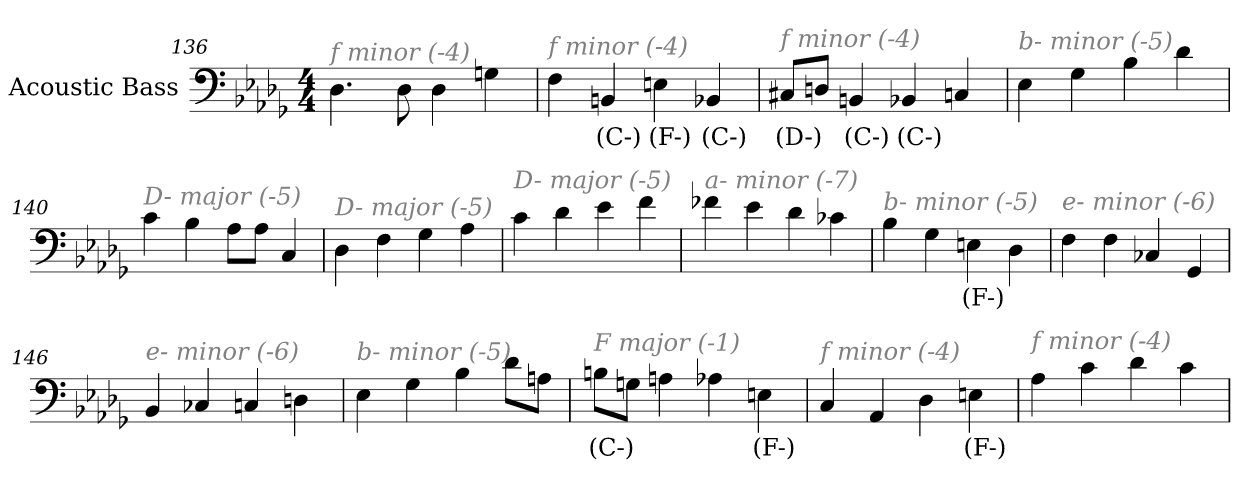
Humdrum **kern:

**kern	**text
*part1	*part1
*staff1	*staff1
*I"Acoustic Bass	*
*clefF4	*
*ITrd7c12	*
*k[b-e-a-d-g-]	*
*D-:	*
*M4/4	*
=136	=136
!LO:TX:i:color=#808080:t=f minor (-4)	!
4.DD-	.
8DD-	.
4DD-	.
4GGn	.
=137	=137
!LO:TX:i:color=#808080:t=f minor (-4)	!
4FF	.
4BBBni	(C-)
4EEni	(F-)
4BBB-i	(C-)
=138	=138
!LO:TX:i:color=#808080:t=f minor (-4)	!
8CC#XjL	(D-)
8DDnJ	.
4BBBni	(C-)
4BBB-i	(C-)
4CCn	.
=139	=139
!LO:TX:i:color=#808080:t=b- minor (-5)	!
4EE-	.
4GG-	.
4BB-	.
4D-	.
=140	=140
!LO:TX:i:color=#808080:t=D- major (-5)	!
4C	.
4BB-	.
8AA-L	.
8AA-J	.
4CC	.
=141	=141
!LO:TX:i:color=#808080:t=D- major (-5)	!
4DD-	.
4FF	.
4GG-	.
4AA-	.
=142	=142
!LO:TX:i:color=#808080:t=D- major (-5)	!
4C	.
4D-	.
4E-	.
4F	.
=143	=143
!LO:TX:i:color=#808080:t=a- minor (-7)	!
4F-X	.
4E-	.
4D-	.
4C-X	.
=144	=144
!LO:TX:i:color=#808080:t=b- minor (-5)	!
4BB-	.
4GG-	.
4EEni	(F-)
4DD-	.
=145	=145
!LO:TX:i:color=#808080:t=e- minor (-6)	!
4FF	.
4FF	.
4CC-X	.
4GGG-	.
=146	=146
!LO:TX:i:color=#808080:t=e- minor (-6)	!
4BBB-	.
4CC-X	.
4CCn	.
4DDn	.
=147	=147
!LO:TX:i:color=#808080:t=b- minor (-5)	!
4EE-	.
4GG-	.
4BB-	.
8D-L	.
8AAnJ	.
=148	=148
!LO:TX:i:color=#808080:t=F major (-1)	!
8BBniL	(C-)
8GGnJ	.
4AAn	.
4AA-X	.
4EEni	(F-)
=149	=149
!LO:TX:i:color=#808080:t=f minor (-4)	!
4CC	.
4AAA-	.
4DD-	.
4EEni	(F-)
=150	=150
!LO:TX:i:color=#808080:t=f minor (-4)	!
4AA-	.
4C	.
4D-	.
4C	.
=	=
*-	*-
